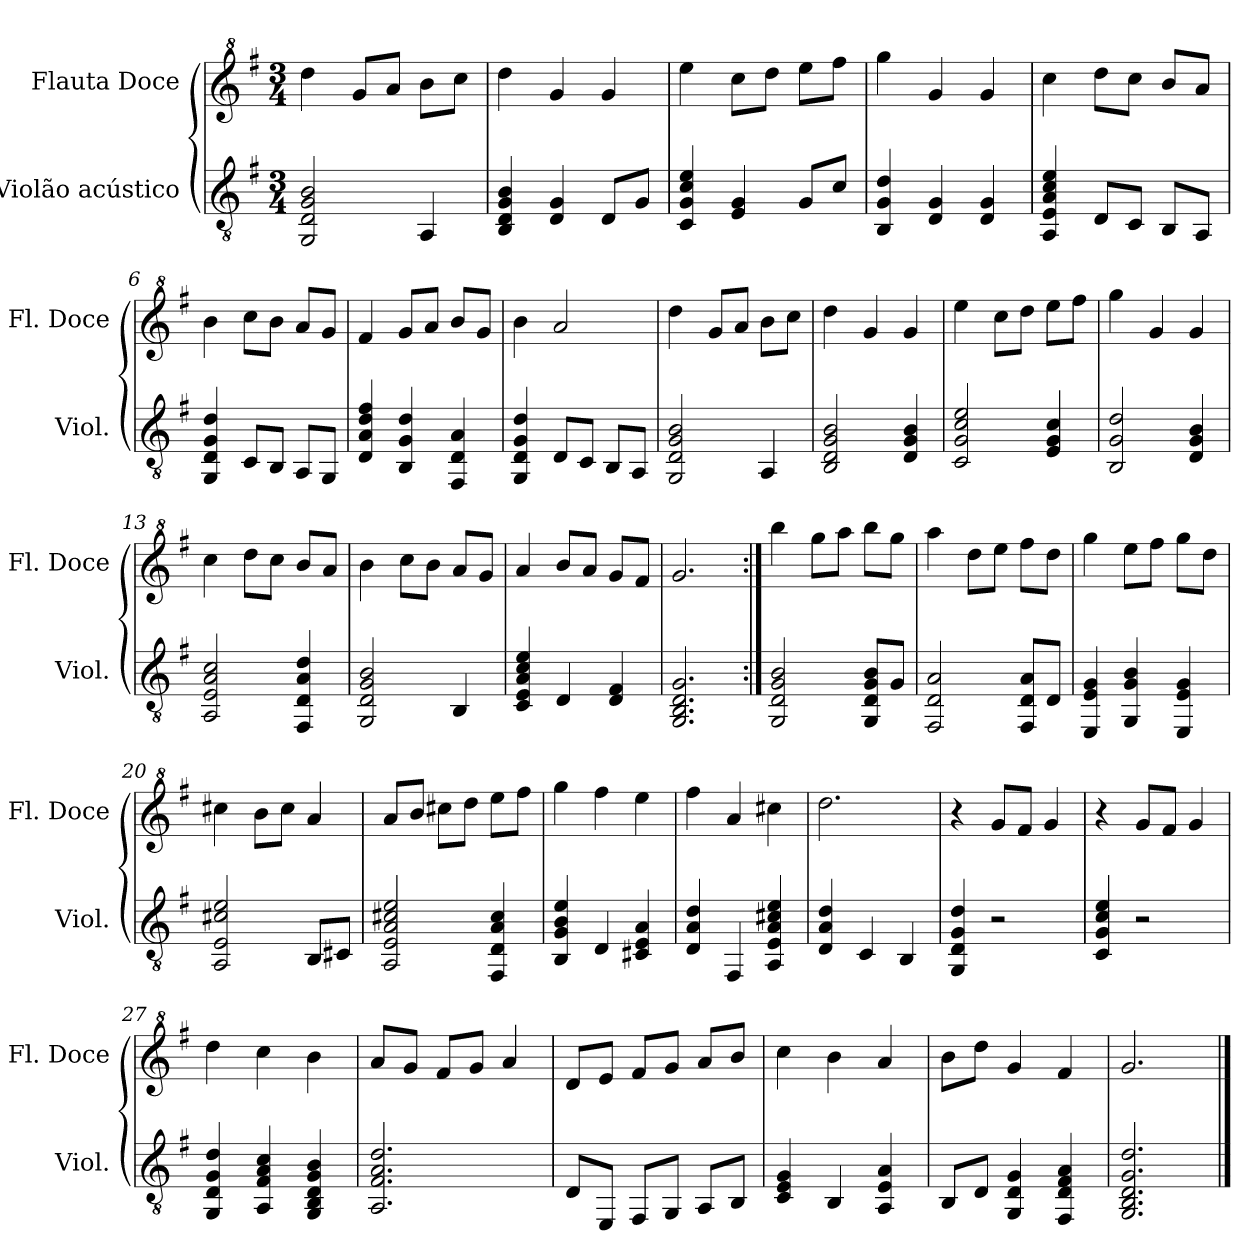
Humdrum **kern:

**kern	**kern
*part2	*part1
*staff2	*staff1
*I"Violão acústico	*I"Flauta Doce
*I'Viol.	*I'Fl. Doce
*clefGv2	*clefG^2
*k[f#]	*k[f#]
*M3/4	*M3/4
=1	=1
2GG/ 2D/ 2G/ 2B/	4ddd\
.	8gg/L
.	8aa/J
4AA/	8bb\L
.	8ccc\J
=2	=2
4BB/ 4D/ 4G/ 4B/	4ddd\
4D/ 4G/	4gg/
8D/L	4gg/
8G/J	.
=3	=3
4C/ 4G/ 4c/ 4e/	4eee\
4E/ 4G/	8ccc\L
.	8ddd\J
8G/L	8eee\L
8c/J	8fff#\J
=4	=4
4BB/ 4G/ 4d/	4ggg\
4D/ 4G/	4gg/
4D/ 4G/	4gg/
=5	=5
4AA/ 4E/ 4A/ 4c/ 4e/	4ccc\
8D/L	8ddd\L
8C/J	8ccc\J
8BB/L	8bb/L
8AA/J	8aa/J
=6	=6
4GG/ 4D/ 4G/ 4d/	4bb\
8C/L	8ccc\L
8BB/J	8bb\J
8AA/L	8aa/L
8GG/J	8gg/J
!!LO:LB:g=z
=7	=7
4D/ 4A/ 4d/ 4f#/	4ff#/
4BB/ 4G/ 4d/	8gg/L
.	8aa/J
4FF#/ 4D/ 4A/	8bb/L
.	8gg/J
=8	=8
4GG/ 4D/ 4G/ 4d/	4bb\
8D/L	2aa/
8C/J	.
8BB/L	.
8AA/J	.
=9	=9
2GG/ 2D/ 2G/ 2B/	4ddd\
.	8gg/L
.	8aa/J
4AA/	8bb\L
.	8ccc\J
=10	=10
2BB/ 2D/ 2G/ 2B/	4ddd\
.	4gg/
4D/ 4G/ 4B/	4gg/
=11	=11
2C/ 2G/ 2c/ 2e/	4eee\
.	8ccc\L
.	8ddd\J
4E/ 4G/ 4c/	8eee\L
.	8fff#\J
=12	=12
2BB/ 2G/ 2d/	4ggg\
.	4gg/
4D/ 4G/ 4B/	4gg/
=13	=13
2AA/ 2E/ 2A/ 2c/	4ccc\
.	8ddd\L
.	8ccc\J
4FF#/ 4D/ 4A/ 4d/	8bb/L
.	8aa/J
!!LO:LB:g=z
=14	=14
2GG/ 2D/ 2G/ 2B/	4bb\
.	8ccc\L
.	8bb\J
4BB/	8aa/L
.	8gg/J
=15	=15
4C/ 4E/ 4A/ 4c/ 4e/	4aa/
4D/	8bb/L
.	8aa/J
4D/ 4F#/	8gg/L
.	8ff#/J
=16	=16
2.GG/ 2.BB/ 2.D/ 2.G/	2.gg/
=17:|!	=17:|!
2GG/ 2D/ 2G/ 2B/	4bbb\
.	8ggg\L
.	8aaa\J
8GG/ 8D/ 8G/ 8B/L	8bbb\L
8G/J	8ggg\J
=18	=18
2FF#/ 2D/ 2A/	4aaa\
.	8ddd\L
.	8eee\J
8FF#/ 8D/ 8A/L	8fff#\L
8D/J	8ddd\J
=19	=19
4EE/ 4E/ 4G/	4ggg\
4GG/ 4G/ 4B/	8eee\L
.	8fff#\J
4EE/ 4E/ 4G/	8ggg\L
.	8ddd\J
=20	=20
2AA/ 2E/ 2c#X/ 2e/	4ccc#X\
.	8bb\L
.	8ccc#\J
8BB/L	4aa/
8C#X/J	.
!!LO:LB:g=z
=21	=21
2AA/ 2E/ 2A/ 2c#X/ 2e/	8aa/L
.	8bb/J
.	8ccc#X\L
.	8ddd\J
4FF#/ 4D/ 4A/ 4c#/	8eee\L
.	8fff#\J
=22	=22
4BB/ 4G/ 4B/ 4e/	4ggg\
4D/	4fff#\
4C#X/ 4E/ 4A/	4eee\
=23	=23
4D/ 4A/ 4d/	4fff#\
4FF#/	4aa/
4AA/ 4E/ 4A/ 4c#X/ 4e/	4ccc#X\
=24	=24
4D/ 4A/ 4d/	2.ddd\
4C/	.
4BB/	.
=25	=25
4GG/ 4D/ 4G/ 4d/	4r
2r	8gg/L
.	8ff#/J
.	4gg/
=26	=26
4C/ 4G/ 4c/ 4e/	4r
2r	8gg/L
.	8ff#/J
.	4gg/
=27	=27
4GG/ 4D/ 4G/ 4d/	4ddd\
4AA/ 4F#/ 4A/ 4c/	4ccc\
4GG/ 4BB/ 4D/ 4G/ 4B/	4bb\
!!LO:LB:g=z
=28	=28
2.AA/ 2.F#/ 2.A/ 2.d/	8aa/L
.	8gg/J
.	8ff#/L
.	8gg/J
.	4aa/
=29	=29
8D/L	8dd/L
8EE/J	8ee/J
8FF#/L	8ff#/L
8GG/J	8gg/J
8AA/L	8aa/L
8BB/J	8bb/J
=30	=30
4C/ 4E/ 4G/	4ccc\
4BB/	4bb\
4AA/ 4E/ 4A/	4aa/
=31	=31
8BB/L	8bb\L
8D/J	8ddd\J
4GG/ 4D/ 4G/	4gg/
4FF#/ 4D/ 4F#/ 4A/	4ff#/
=32	=32
2.GG/ 2.BB/ 2.D/ 2.G/ 2.d/	2.gg/
==	==
*-	*-
